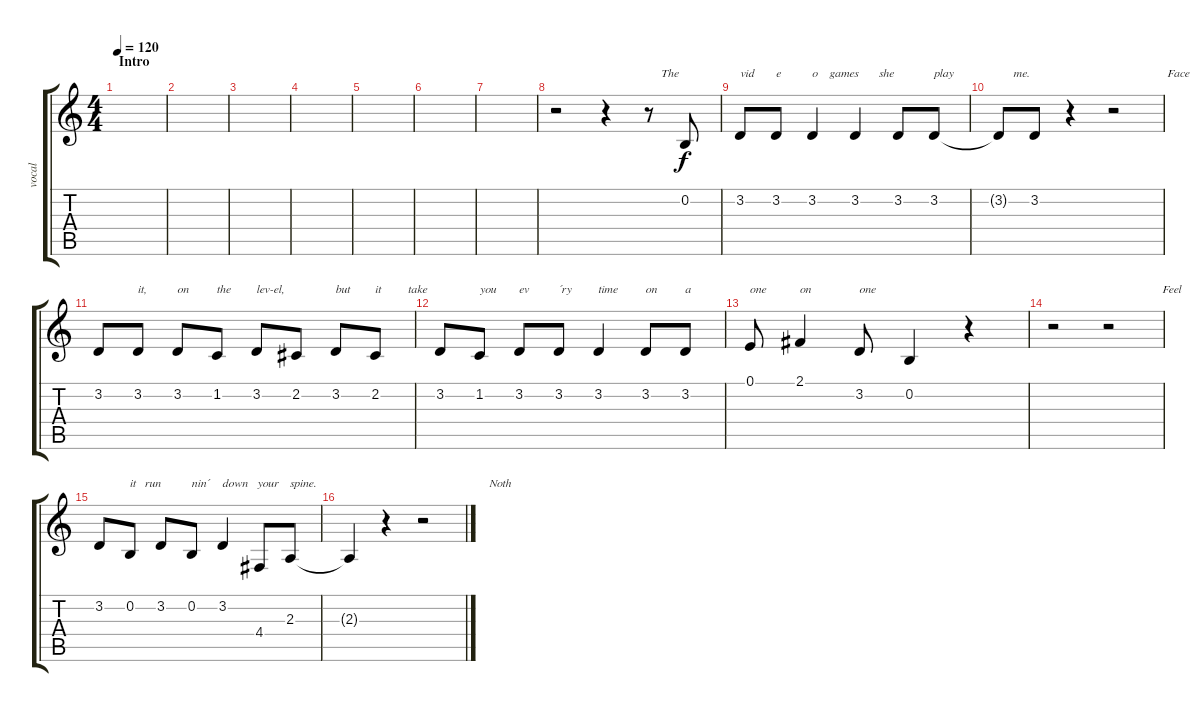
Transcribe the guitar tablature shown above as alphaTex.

\track ("vocal" "vocal") {instrument voiceoohs}
\staff {score tabs}
\tuning (E4 B3 G3 D3 A2 E2) {hide}
\ts (4 4)
\section ("" "Intro")
\tempo 120
\clef g2
\ks c
|
|
|
|
|
|
|
r.2 r.4 r.8{txt "    The"} 0.2.8 |
3.2.8{txt "vid"} 3.2.8{txt "e"} 3.2.4{txt "o    games"} 3.2.4{txt "        she"} 3.2.8 3.2.8{txt "play"} |
3.2{t}.8{txt "     me."} 3.2.8 r.4 r.2{txt "                  Face"} |
3.2.8 3.2.8{txt "it,"} 3.2.8{txt "on"} 1.2.8{txt "the"} 3.2.8{txt "lev-el,"} 2.2.8 3.2.8{txt "but"} 2.2.8{txt "it         take"} |
3.2.8 1.2.8{txt "you"} 3.2.8{txt "ev"} 3.2.8{txt "´ry"} 3.2.4{txt "time"} 3.2.8{txt "on"} 3.2.8{txt "a"} |
0.1.8{txt "one"} 2.1.4{txt "on"} 3.2.8{txt "one"} 0.2.4 r.4 |
r.2{txt " "} r.2{txt "                  Feel"} |
3.2.8{txt " "} 0.2.8{txt "it   run"} 3.2.8 0.2.8{txt "nin´"} 3.2.4{txt "down   your"} 4.4.8 2.3.8{txt "spine."} |
2.3{t}.4 r.4 r.2{txt "                      Noth"}
